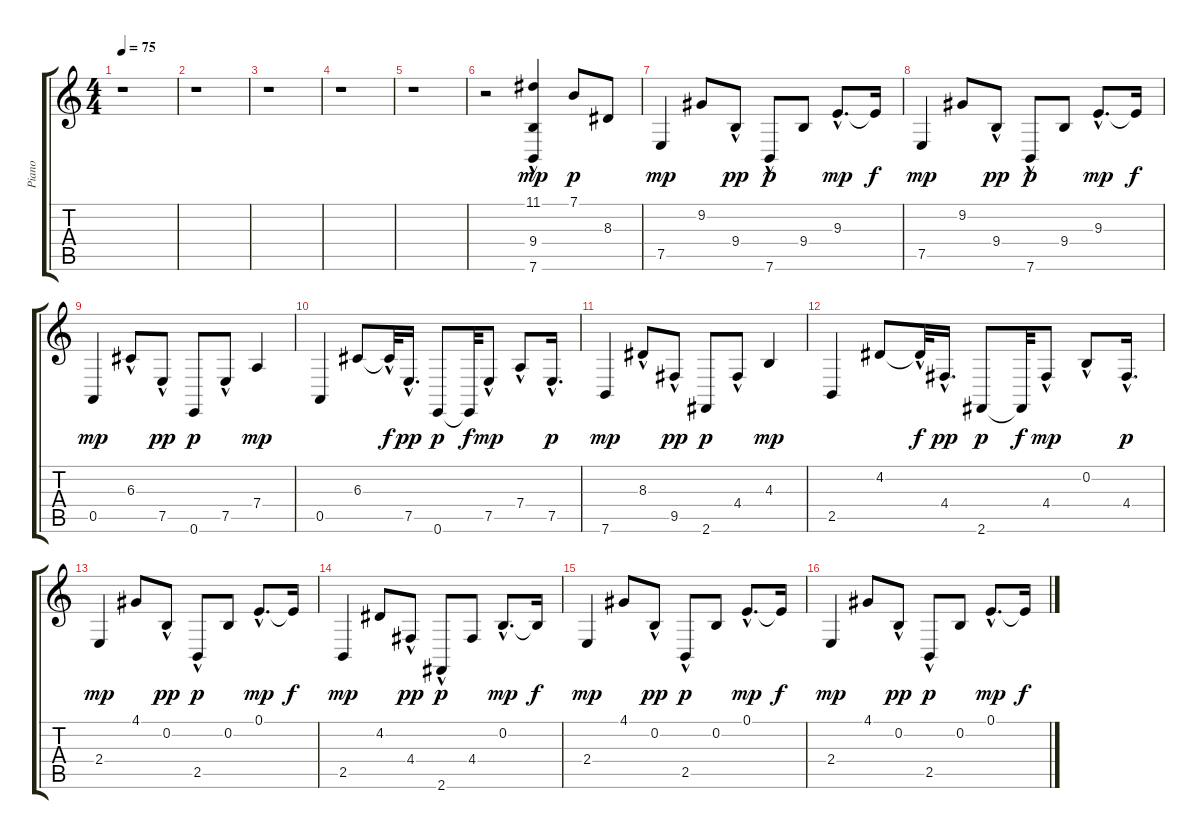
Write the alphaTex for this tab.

\track ("Piano   " "Piano   ") {instrument electricpiano1}
\staff {score tabs}
\tuning (E4 B3 G3 D3 A2 E2) {hide}
\ts (4 4)
\tempo 75
\clef g2
\ks c
r.1{dy mp instrument electricpiano1} |
r.1 |
r.1 |
r.1 |
r.1 |
r.2 (11.1{hac} 9.4{hac} 7.6{hac}).4{balance 11} 7.1.8{dy p} 8.3.8 |
7.5.4{dy mp} 9.2.8 9.4{hac}.8{dy pp} 7.6{hac}.8{dy p} 9.4.8 9.3{hac}.8{d dy mp} 9.3{t}.16{dy f} |
7.5.4{dy mp} 9.2.8 9.4{hac}.8{dy pp} 7.6{hac}.8{dy p} 9.4.8 9.3{hac}.8{d dy mp} 9.3{t}.16{dy f} |
0.5.4{dy mp} 6.3{hac}.8 7.5{hac}.8{dy pp} 0.6.8{dy p} 7.5{hac}.8 7.4.4{dy mp} |
0.5.4 6.3.8 6.3{hac t}.32{dy f} 7.5{hac}.16{d dy pp} 0.6.8{dy p} 0.6{t}.32{dy f} 7.5{hac}.8{dy mp} 7.4{hac}.8 7.5{hac}.16{d dy p} |
7.6.4{dy mp} 8.3{hac}.8 9.5{hac}.8{dy pp} 2.6.8{dy p} 4.4{hac}.8 4.3.4{dy mp} |
2.5.4 4.2.8 4.2{hac t}.32{dy f} 4.4{hac}.16{d dy pp} 2.6.8{dy p} 2.6{t}.32{dy f} 4.4{hac}.8{dy mp} 0.2{hac}.8 4.4{hac}.16{d dy p} |
2.4.4{dy mp} 4.1.8 0.2{hac}.8{dy pp} 2.5{hac}.8{dy p} 0.2.8 0.1{hac}.8{d dy mp} 0.1{t}.16{dy f} |
2.5.4{dy mp} 4.2.8 4.4{hac}.8{dy pp} 2.6{hac}.8{dy p} 4.4.8 0.2{hac}.8{d dy mp} 0.2{t}.16{dy f} |
2.4.4{dy mp} 4.1.8 0.2{hac}.8{dy pp} 2.5{hac}.8{dy p} 0.2.8 0.1{hac}.8{d dy mp} 0.1{t}.16{dy f} |
2.4.4{dy mp} 4.1.8 0.2{hac}.8{dy pp} 2.5{hac}.8{dy p} 0.2.8 0.1{hac}.8{d dy mp} 0.1{t}.16{dy f}
